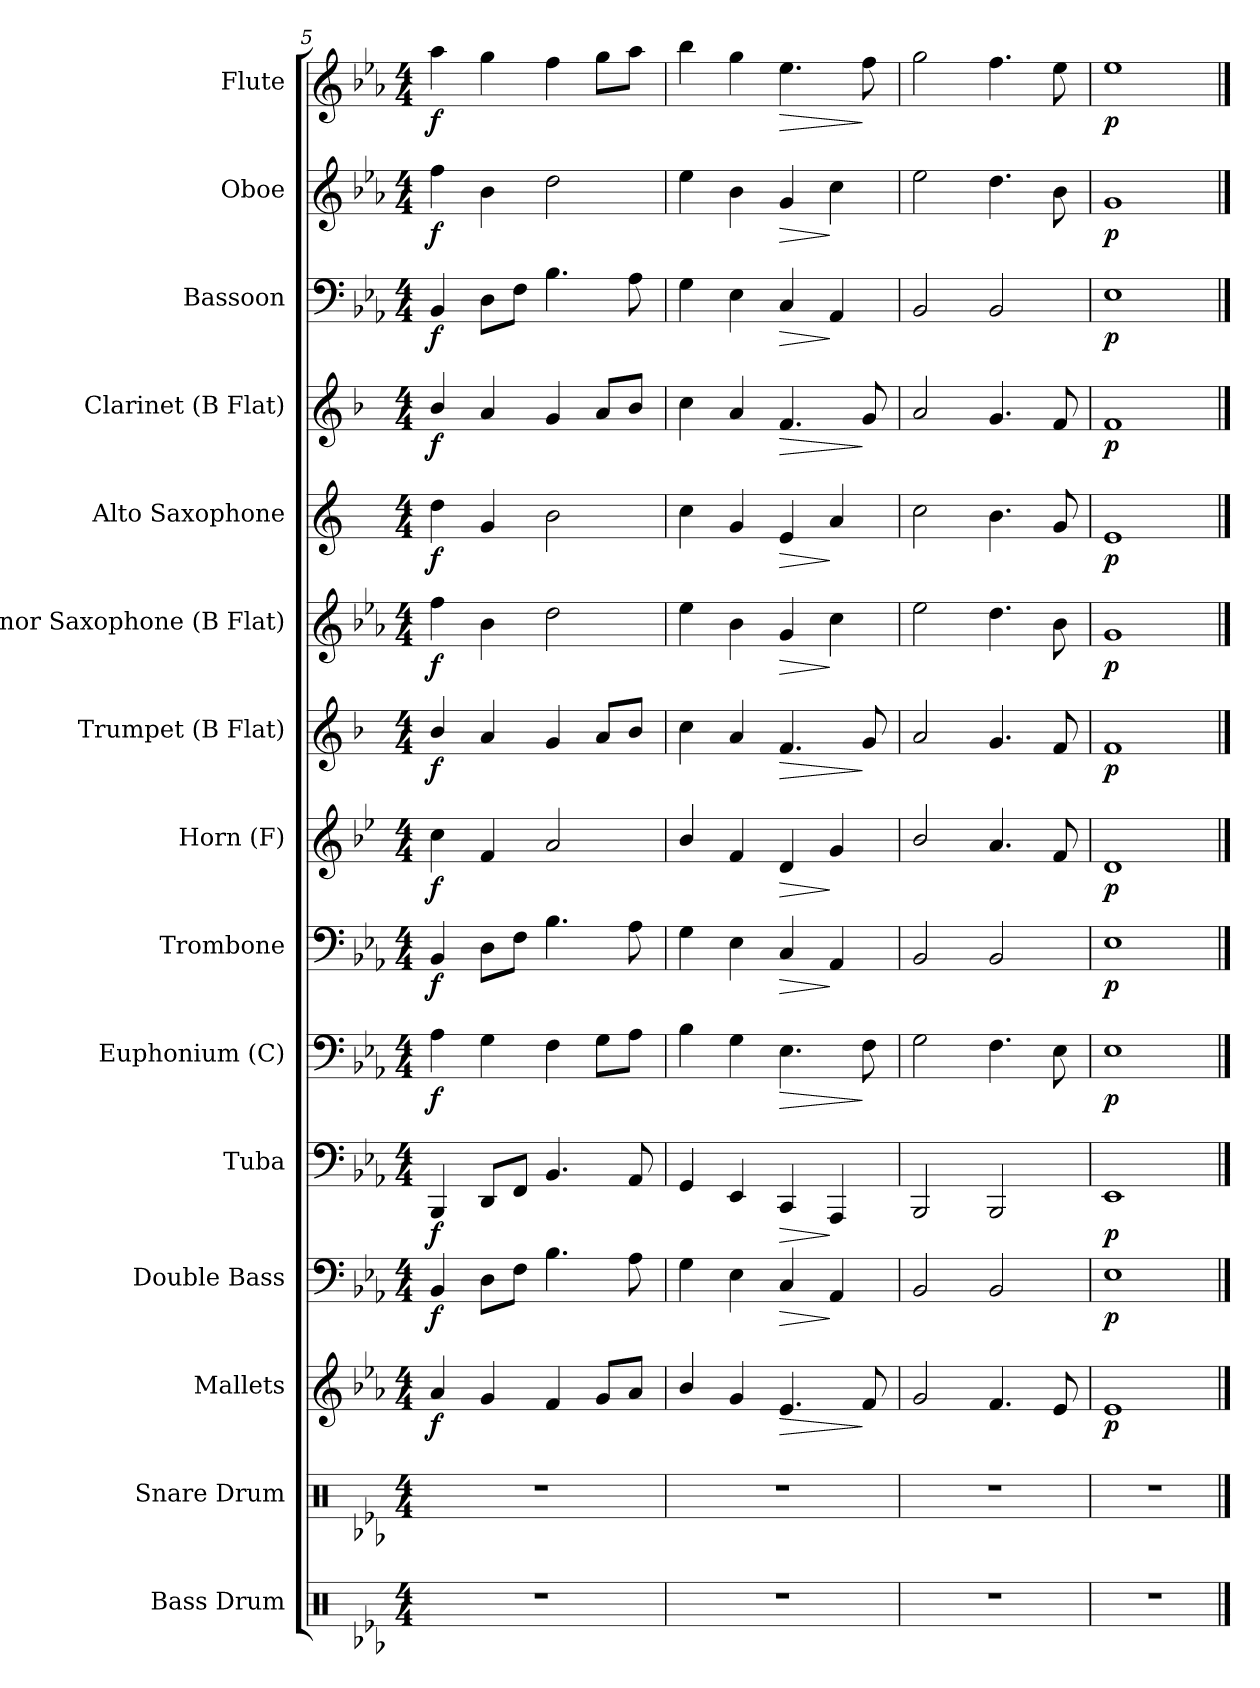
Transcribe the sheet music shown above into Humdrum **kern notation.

**kern	**kern	**kern	**dynam	**kern	**dynam	**kern	**dynam	**kern	**dynam	**kern	**dynam	**kern	**dynam	**kern	**dynam	**kern	**dynam	**kern	**dynam	**kern	**dynam	**kern	**dynam	**kern	**dynam	**kern	**dynam
*part15	*part14	*part13	*part13	*part12	*part12	*part11	*part11	*part10	*part10	*part9	*part9	*part8	*part8	*part7	*part7	*part6	*part6	*part5	*part5	*part4	*part4	*part3	*part3	*part2	*part2	*part1	*part1
*staff15	*staff14	*staff13	*staff13	*staff12	*staff12	*staff11	*staff11	*staff10	*staff10	*staff9	*staff9	*staff8	*staff8	*staff7	*staff7	*staff6	*staff6	*staff5	*staff5	*staff4	*staff4	*staff3	*staff3	*staff2	*staff2	*staff1	*staff1
*I"Bass Drum	*I"Snare Drum	*I"Mallets	*	*I"Double Bass	*	*I"Tuba	*	*I"Euphonium (C)	*	*I"Trombone	*	*I"Horn (F)	*	*I"Trumpet (B Flat)	*	*I"Tenor Saxophone (B Flat)	*	*I"Alto Saxophone	*	*I"Clarinet (B Flat)	*	*I"Bassoon	*	*I"Oboe	*	*I"Flute	*
*clefX	*clefX	*clefG2	*	*clefF4	*	*clefF4	*	*clefF4	*	*clefF4	*	*clefG2	*	*clefG2	*	*clefG2	*	*clefG2	*	*clefG2	*	*clefF4	*	*clefG2	*	*clefG2	*
*	*	*ITrd-14c-24	*	*ITrd7c12	*	*	*	*	*	*	*	*ITrd4c7	*	*ITrd1c2	*	*ITrd8c14	*	*ITrd5c9	*	*ITrd1c2	*	*	*	*	*	*	*
*k[b-e-a-]	*k[b-e-a-]	*k[b-e-a-]	*	*k[b-e-a-]	*	*k[b-e-a-]	*	*k[b-e-a-]	*	*k[b-e-a-]	*	*k[b-e-a-]	*	*k[b-e-a-]	*	*k[b-e-a-]	*	*k[b-e-a-]	*	*k[b-e-a-]	*	*k[b-e-a-]	*	*k[b-e-a-]	*	*k[b-e-a-]	*
*E-:	*E-:	*E-:	*	*E-:	*	*E-:	*	*E-:	*	*E-:	*	*E-:	*	*E-:	*	*E-:	*	*E-:	*	*E-:	*	*E-:	*	*E-:	*	*E-:	*
*M4/4	*M4/4	*M4/4	*	*M4/4	*	*M4/4	*	*M4/4	*	*M4/4	*	*M4/4	*	*M4/4	*	*M4/4	*	*M4/4	*	*M4/4	*	*M4/4	*	*M4/4	*	*M4/4	*
=5	=5	=5	=5	=5	=5	=5	=5	=5	=5	=5	=5	=5	=5	=5	=5	=5	=5	=5	=5	=5	=5	=5	=5	=5	=5	=5	=5
!	!	!	!LO:DY:b	!	!LO:DY:b	!	!LO:DY:b	!	!LO:DY:b	!	!LO:DY:b	!	!LO:DY:b	!	!LO:DY:b	!	!LO:DY:b	!	!LO:DY:b	!	!LO:DY:b	!	!LO:DY:b	!	!LO:DY:b	!	!LO:DY:b
1r	1r	4aaa-/	f	4BBB-/	f	4BBB-/	f	4A-\	f	4BB-/	f	4f\	f	4a-/	f	4f\	f	4f\	f	4a-/	f	4BB-/	f	4ff\	f	4aa-\	f
.	.	4ggg/	.	8DD\L	.	8DD/L	.	4G\	.	8D\L	.	4B-/	.	4g/	.	4B-\	.	4B-/	.	4g/	.	8D\L	.	4b-\	.	4gg\	.
.	.	.	.	8FF\J	.	8FF/J	.	.	.	8F\J	.	.	.	.	.	.	.	.	.	.	.	8F\J	.	.	.	.	.
.	.	4fff/	.	4.BB-\	.	4.BB-/	.	4F\	.	4.B-\	.	2d/	.	4f/	.	2d\	.	2d\	.	4f/	.	4.B-\	.	2dd\	.	4ff\	.
.	.	8ggg/L	.	.	.	.	.	8G\L	.	.	.	.	.	8g/L	.	.	.	.	.	8g/L	.	.	.	.	.	8gg\L	.
.	.	8aaa-/J	.	8AA-\	.	8AA-/	.	8A-\J	.	8A-\	.	.	.	8a-/J	.	.	.	.	.	8a-/J	.	8A-\	.	.	.	8aa-\J	.
=6	=6	=6	=6	=6	=6	=6	=6	=6	=6	=6	=6	=6	=6	=6	=6	=6	=6	=6	=6	=6	=6	=6	=6	=6	=6	=6	=6
1r	1r	4bbb-/	.	4GG\	.	4GG/	.	4B-\	.	4G\	.	4e-/	.	4b-\	.	4e-\	.	4e-\	.	4b-\	.	4G\	.	4ee-\	.	4bb-\	.
.	.	4ggg/	.	4EE-\	.	4EE-/	.	4G\	.	4E-\	.	4B-/	.	4g/	.	4B-\	.	4B-/	.	4g/	.	4E-\	.	4b-\	.	4gg\	.
!	!	!	!LO:HP:b	!	!LO:HP:b	!	!LO:HP:b	!	!LO:HP:b	!	!LO:HP:b	!	!LO:HP:b	!	!LO:HP:b	!	!LO:HP:b	!	!LO:HP:b	!	!LO:HP:b	!	!LO:HP:b	!	!LO:HP:b	!	!LO:HP:b
.	.	4.eee-/	>	4CC/	>	4CC/	>	4.E-\	>	4C/	>	4G/	>	4.e-/	>	4G/	>	4G/	>	4.e-/	>	4C/	>	4g/	>	4.ee-\	>
.	.	.	.	4AAA-/	]	4AAA-/	]	.	.	4AA-/	]	4c/	]	.	.	4c\	]	4c/	]	.	.	4AA-/	]	4cc\	]	.	.
.	.	8fff/	]	.	.	.	.	8F\	]	.	.	.	.	8f/	]	.	.	.	.	8f/	]	.	.	.	.	8ff\	]
=7	=7	=7	=7	=7	=7	=7	=7	=7	=7	=7	=7	=7	=7	=7	=7	=7	=7	=7	=7	=7	=7	=7	=7	=7	=7	=7	=7
1r	1r	2ggg/	.	2BBB-/	.	2BBB-/	.	2G\	.	2BB-/	.	2e-/	.	2g/	.	2e-\	.	2e-\	.	2g/	.	2BB-/	.	2ee-\	.	2gg\	.
.	.	4.fff/	.	2BBB-/	.	2BBB-/	.	4.F\	.	2BB-/	.	4.d/	.	4.f/	.	4.d\	.	4.d\	.	4.f/	.	2BB-/	.	4.dd\	.	4.ff\	.
.	.	8eee-/	.	.	.	.	.	8E-\	.	.	.	8B-/	.	8e-/	.	8B-\	.	8B-/	.	8e-/	.	.	.	8b-\	.	8ee-\	.
=8	=8	=8	=8	=8	=8	=8	=8	=8	=8	=8	=8	=8	=8	=8	=8	=8	=8	=8	=8	=8	=8	=8	=8	=8	=8	=8	=8
!	!	!	!LO:DY:b	!	!LO:DY:b	!	!LO:DY:b	!	!LO:DY:b	!	!LO:DY:b	!	!LO:DY:b	!	!LO:DY:b	!	!LO:DY:b	!	!LO:DY:b	!	!LO:DY:b	!	!LO:DY:b	!	!LO:DY:b	!	!LO:DY:b
1r	1r	1eee-/	p	1EE-\	p	1EE-/	p	1E-\	p	1E-\	p	1G/	p	1e-/	p	1G/	p	1G/	p	1e-/	p	1E-\	p	1g/	p	1ee-\	p
==	==	==	==	==	==	==	==	==	==	==	==	==	==	==	==	==	==	==	==	==	==	==	==	==	==	==	==
*-	*-	*-	*-	*-	*-	*-	*-	*-	*-	*-	*-	*-	*-	*-	*-	*-	*-	*-	*-	*-	*-	*-	*-	*-	*-	*-	*-
